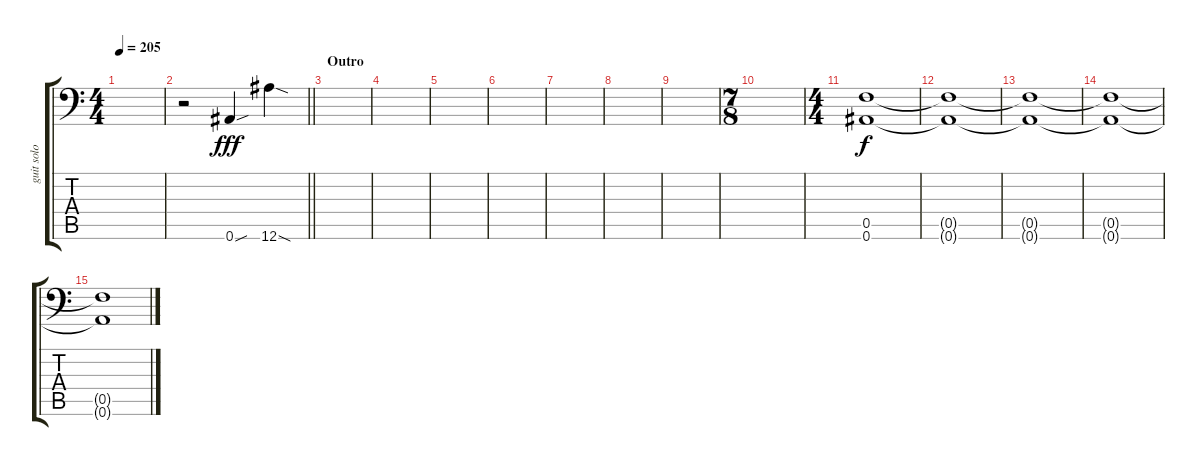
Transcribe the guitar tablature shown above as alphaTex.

\track ("guit solo" "guit solo") {instrument overdrivenguitar}
\staff {score tabs}
\tuning (C4 G3 Eb3 Bb2 F2 Bb1) {hide}
\ts (4 4)
\tempo 205
\clef f4
\ks c
|
\barLineRight lightlight
r.2 0.6{sou}.4{dy fff} 12.6{sod}.4 |
\section ("" "Outro")
|
|
|
|
|
|
|
\ts (7 8)
|
\ts (4 4)
(0.5 0.6).1{dy f} |
(0.5{t} 0.6{t}).1 |
(0.5{t} 0.6{t}).1 |
(0.5{t} 0.6{t}).1 |
(0.5{t} 0.6{t}).1
